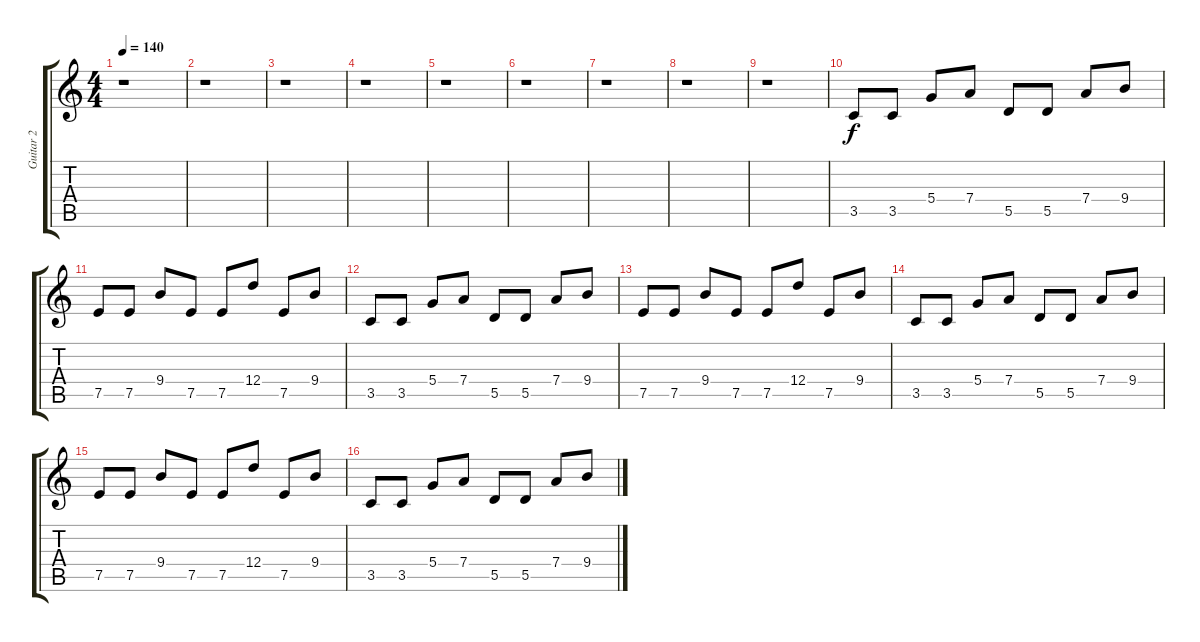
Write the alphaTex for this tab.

\track ("Guitar 2" "Guitar 2") {instrument acousticguitarsteel}
\staff {score tabs}
\tuning (E4 B3 G3 D3 A2 E2) {hide}
\ts (4 4)
\tempo 140
\clef g2
\ks c
r.1{dy f} |
r.1 |
r.1 |
r.1 |
r.1 |
r.1 |
r.1 |
r.1 |
r.1 |
3.5.8 3.5.8 5.4.8 7.4.8 5.5.8 5.5.8 7.4.8 9.4.8 |
7.5.8 7.5.8 9.4.8 7.5.8 7.5.8 12.4.8 7.5.8 9.4.8 |
3.5.8 3.5.8 5.4.8 7.4.8 5.5.8 5.5.8 7.4.8 9.4.8 |
7.5.8 7.5.8 9.4.8 7.5.8 7.5.8 12.4.8 7.5.8 9.4.8 |
3.5.8 3.5.8 5.4.8 7.4.8 5.5.8 5.5.8 7.4.8 9.4.8 |
7.5.8 7.5.8 9.4.8 7.5.8 7.5.8 12.4.8 7.5.8 9.4.8 |
3.5.8 3.5.8 5.4.8 7.4.8 5.5.8 5.5.8 7.4.8 9.4.8
